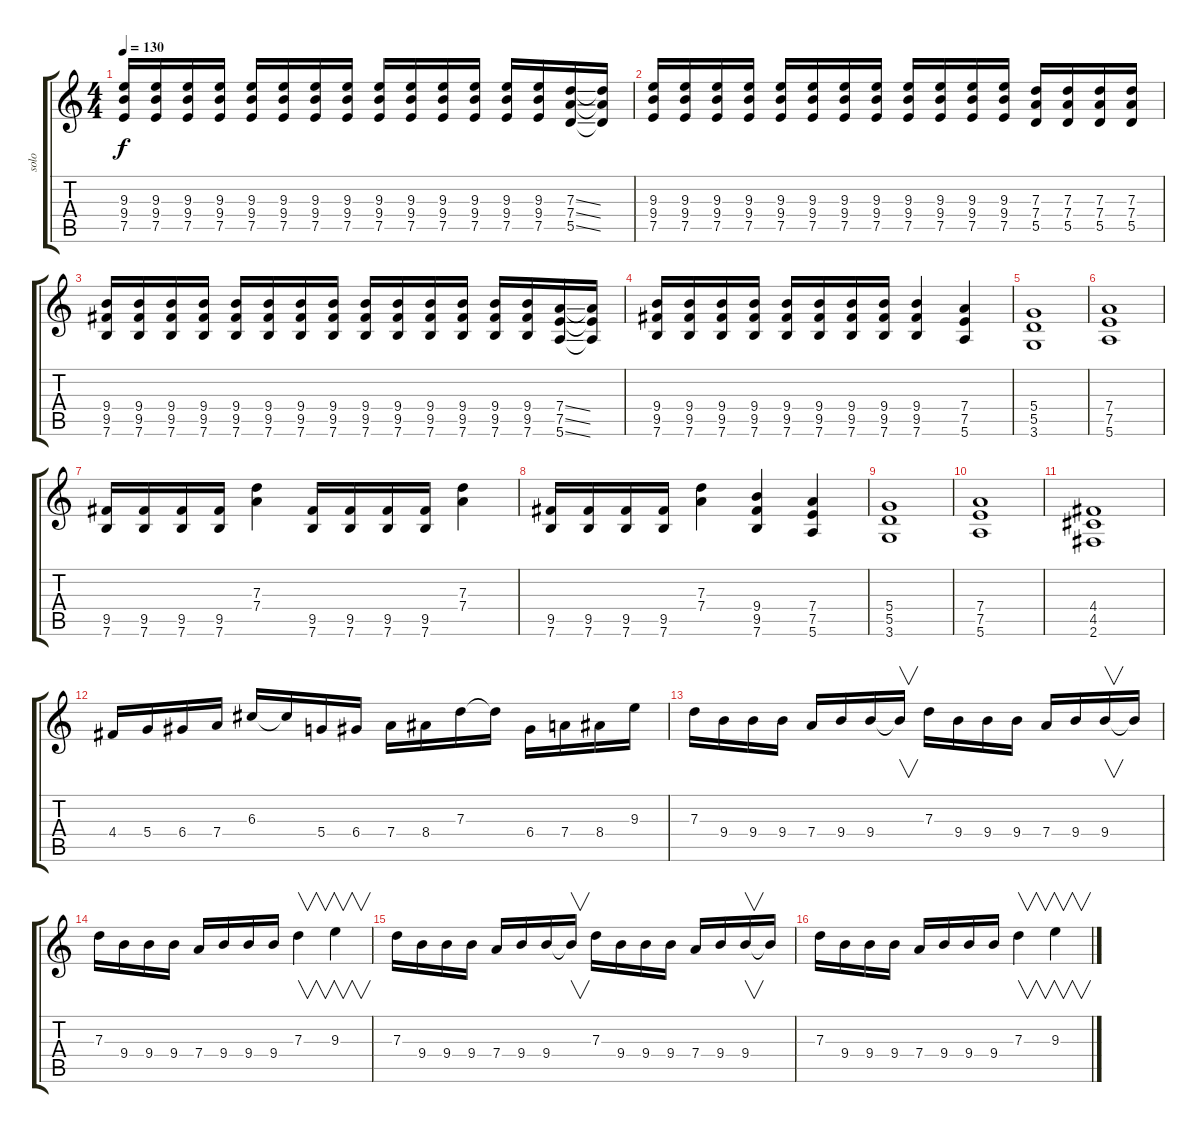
\track ("solo" "solo") {instrument overdrivenguitar}
\staff {score tabs}
\tuning (E4 B3 G3 D3 A2 E2) {hide}
\ts (4 4)
\tempo 130
\clef g2
\ks c
(9.3 9.4 7.5).16{dy f} (9.3 9.4 7.5).16 (9.3 9.4 7.5).16 (9.3 9.4 7.5).16 (9.3 9.4 7.5).16 (9.3 9.4 7.5).16 (9.3 9.4 7.5).16 (9.3 9.4 7.5).16 (9.3 9.4 7.5).16 (9.3 9.4 7.5).16 (9.3 9.4 7.5).16 (9.3 9.4 7.5).16 (9.3 9.4 7.5).16 (9.3 9.4 7.5).16 (7.3{ss} 7.4{ss} 5.5{ss}).16 (7.3{t} 7.4{t} 5.5{t}).16 |
(9.3 9.4 7.5).16 (9.3 9.4 7.5).16 (9.3 9.4 7.5).16 (9.3 9.4 7.5).16 (9.3 9.4 7.5).16 (9.3 9.4 7.5).16 (9.3 9.4 7.5).16 (9.3 9.4 7.5).16 (9.3 9.4 7.5).16 (9.3 9.4 7.5).16 (9.3 9.4 7.5).16 (9.3 9.4 7.5).16 (7.3 7.4 5.5).16 (7.3 7.4 5.5).16 (7.3 7.4 5.5).16 (7.3 7.4 5.5).16 |
(9.4 9.5 7.6).16 (9.4 9.5 7.6).16 (9.4 9.5 7.6).16 (9.4 9.5 7.6).16 (9.4 9.5 7.6).16 (9.4 9.5 7.6).16 (9.4 9.5 7.6).16 (9.4 9.5 7.6).16 (9.4 9.5 7.6).16 (9.4 9.5 7.6).16 (9.4 9.5 7.6).16 (9.4 9.5 7.6).16 (9.4 9.5 7.6).16 (9.4 9.5 7.6).16 (7.4{ss} 7.5{ss} 5.6{ss}).16 (7.4{t} 7.5{t} 5.6{t}).16 |
(9.4 9.5 7.6).16 (9.4 9.5 7.6).16 (9.4 9.5 7.6).16 (9.4 9.5 7.6).16 (9.4 9.5 7.6).16 (9.4 9.5 7.6).16 (9.4 9.5 7.6).16 (9.4 9.5 7.6).16 (9.4 9.5 7.6).4 (7.4 7.5 5.6).4 |
(5.4 5.5 3.6).1 |
(7.4 7.5 5.6).1 |
(9.5 7.6).16 (9.5 7.6).16 (9.5 7.6).16 (9.5 7.6).16 (7.3 7.4).4 (9.5 7.6).16 (9.5 7.6).16 (9.5 7.6).16 (9.5 7.6).16 (7.3 7.4).4 |
(9.5 7.6).16 (9.5 7.6).16 (9.5 7.6).16 (9.5 7.6).16 (7.3 7.4).4 (9.4 9.5 7.6).4 (7.4 7.5 5.6).4 |
(5.4 5.5 3.6).1 |
(7.4 7.5 5.6).1 |
(4.4 4.5 2.6).1 |
4.4.16 5.4.16 6.4.16 7.4.16 6.3.16 6.3{t}.16 5.4.16 6.4.16 7.4.16 8.4.16 7.3.16 7.3{t}.16 6.4.16 7.4.16 8.4.16 9.3.16 |
7.3.16 9.4.16 9.4.16 9.4.16 7.4.16 9.4.16 9.4.16 9.4{t}.16{v} 7.3.16 9.4.16 9.4.16 9.4.16 7.4.16 9.4.16 9.4.16{v} 9.4{t}.16 |
7.3.16 9.4.16 9.4.16 9.4.16 7.4.16 9.4.16 9.4.16 9.4.16 7.3.4{v} 9.3.4{v} |
7.3.16 9.4.16 9.4.16 9.4.16 7.4.16 9.4.16 9.4.16 9.4{t}.16{v} 7.3.16 9.4.16 9.4.16 9.4.16 7.4.16 9.4.16 9.4.16{v} 9.4{t}.16 |
7.3.16 9.4.16 9.4.16 9.4.16 7.4.16 9.4.16 9.4.16 9.4.16 7.3.4{v} 9.3.4{v}
